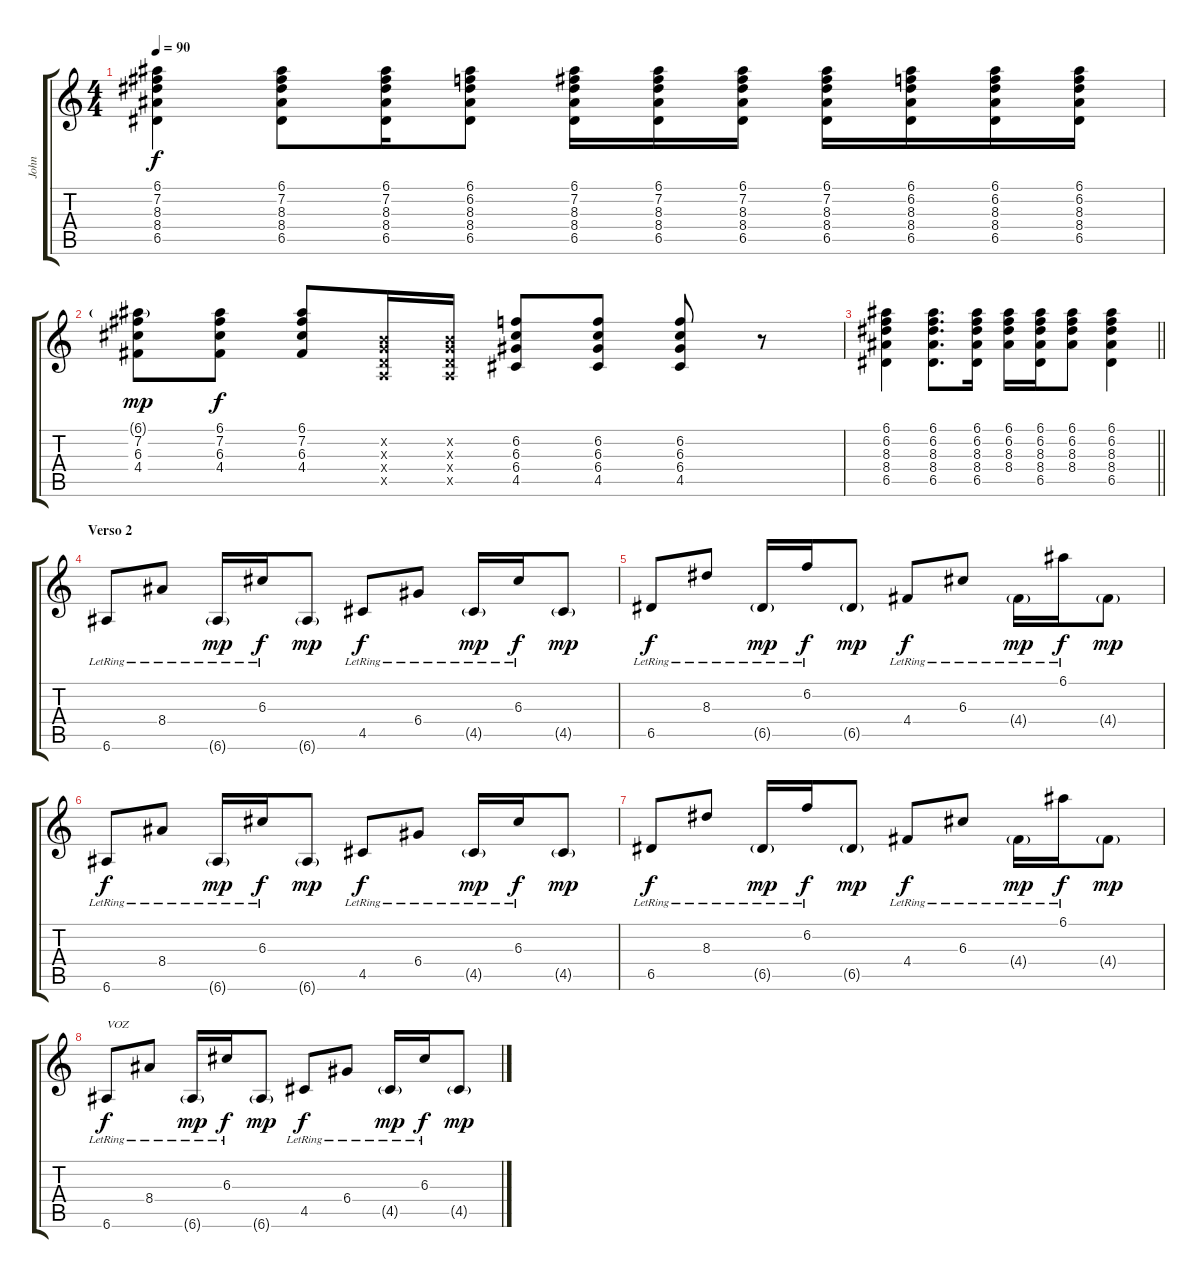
\track ("John" "John") {instrument acousticguitarsteel}
\staff {score tabs}
\tuning (E4 B3 G3 D3 A2 E2) {hide}
\ts (4 4)
\tempo 90
\clef g2
\ks c
(6.1 7.2 8.3 8.4 6.5).4{dy f} (6.1 7.2 8.3 8.4 6.5).8 (6.1 7.2 8.3 8.4 6.5).16 (6.1 6.2 8.3 8.4 6.5).8 (6.1 7.2 8.3 8.4 6.5).16 (6.1 7.2 8.3 8.4 6.5).16 (6.1 7.2 8.3 8.4 6.5).16 (6.1 7.2 8.3 8.4 6.5).16 (6.1 6.2 8.3 8.4 6.5).16 (6.1 6.2 8.3 8.4 6.5).16 (6.1 6.2 8.3 8.4 6.5).16 |
(6.1{g} 7.2 6.3 4.4).8{dy mp} (6.1 7.2 6.3 4.4).8{dy f} (6.1 7.2 6.3 4.4).8 (0.2{x} 0.3{x} 0.4{x} 0.5{x}).16 (0.2{x} 0.3{x} 0.4{x} 0.5{x}).16 (6.2 6.3 6.4 4.5).8 (6.2 6.3 6.4 4.5).8 (6.2 6.3 6.4 4.5).8 r.8 |
\barLineRight lightlight
(6.1 6.2 8.3 8.4 6.5).4 (6.1 6.2 8.3 8.4 6.5).8{d} (6.1 6.2 8.3 8.4 6.5).16 (6.1 6.2 8.3 8.4).16 (6.1 6.2 8.3 8.4 6.5).16 (6.1 6.2 8.3 8.4).8 (6.1 6.2 8.3 8.4 6.5).4 |
\section ("" "Verso 2")
6.6{lr}.8 8.4{lr}.8 6.6{g lr}.16{dy mp} 6.3{lr}.16{dy f} 6.6{g}.8{dy mp} 4.5{lr}.8{dy f} 6.4{lr}.8 4.5{g lr}.16{dy mp} 6.3{lr}.16{dy f} 4.5{g}.8{dy mp} |
6.5{lr}.8{dy f} 8.3{lr}.8 6.5{g lr}.16{dy mp} 6.2{lr}.16{dy f} 6.5{g}.8{dy mp} 4.4{lr}.8{dy f} 6.3{lr}.8 4.4{g lr}.16{dy mp} 6.1{lr}.16{dy f} 4.4{g}.8{dy mp} |
6.6{lr}.8{dy f} 8.4{lr}.8 6.6{g lr}.16{dy mp} 6.3{lr}.16{dy f} 6.6{g}.8{dy mp} 4.5{lr}.8{dy f} 6.4{lr}.8 4.5{g lr}.16{dy mp} 6.3{lr}.16{dy f} 4.5{g}.8{dy mp} |
6.5{lr}.8{dy f} 8.3{lr}.8 6.5{g lr}.16{dy mp} 6.2{lr}.16{dy f} 6.5{g}.8{dy mp} 4.4{lr}.8{dy f} 6.3{lr}.8 4.4{g lr}.16{dy mp} 6.1{lr}.16{dy f} 4.4{g}.8{dy mp} |
6.6{lr}.8{txt "VOZ" dy f} 8.4{lr}.8 6.6{g lr}.16{dy mp} 6.3{lr}.16{dy f} 6.6{g}.8{dy mp} 4.5{lr}.8{dy f} 6.4{lr}.8 4.5{g lr}.16{dy mp} 6.3{lr}.16{dy f} 4.5{g}.8{dy mp}
